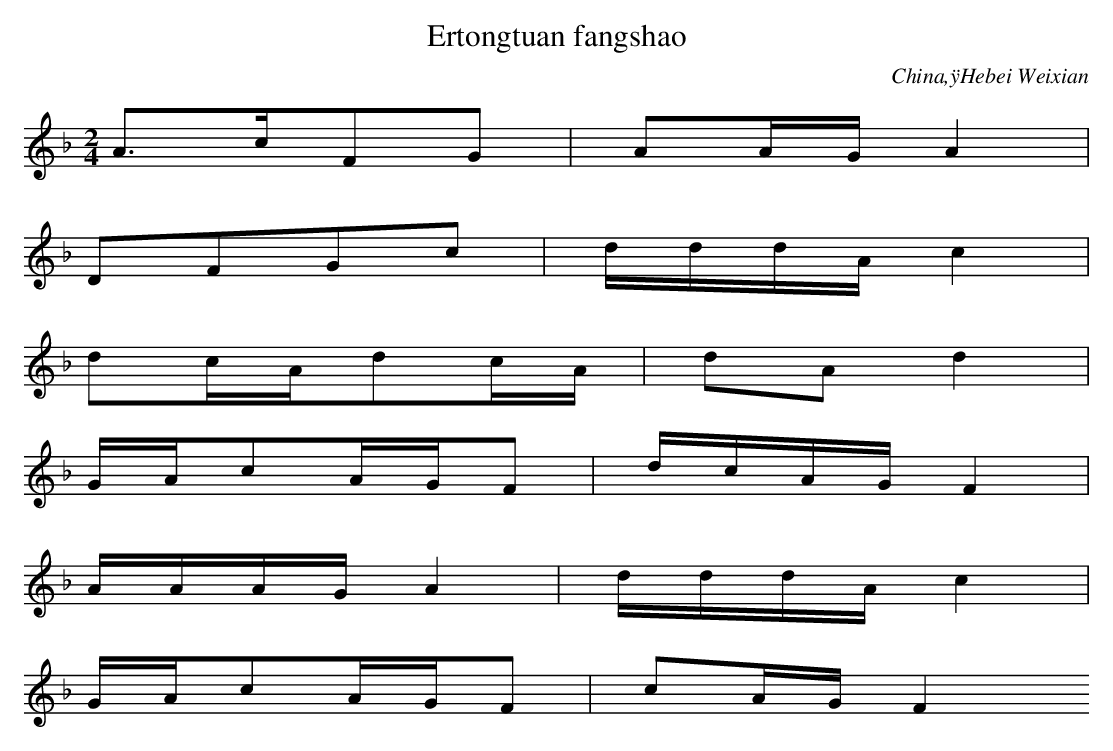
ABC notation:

X:1
T: Ertongtuan fangshao
O: China,ÿHebei Weixian
M: 2/4
L: 1/16
K: F
A3cF2G2 | A2AGA4 |
D2F2G2c2 | dddAc4 |
d2cAd2cA | d2A2d4 |
GAc2AGF2 | dcAGF4 |
AAAGA4 | dddAc4 |
GAc2AGF2 | c2AGF4
